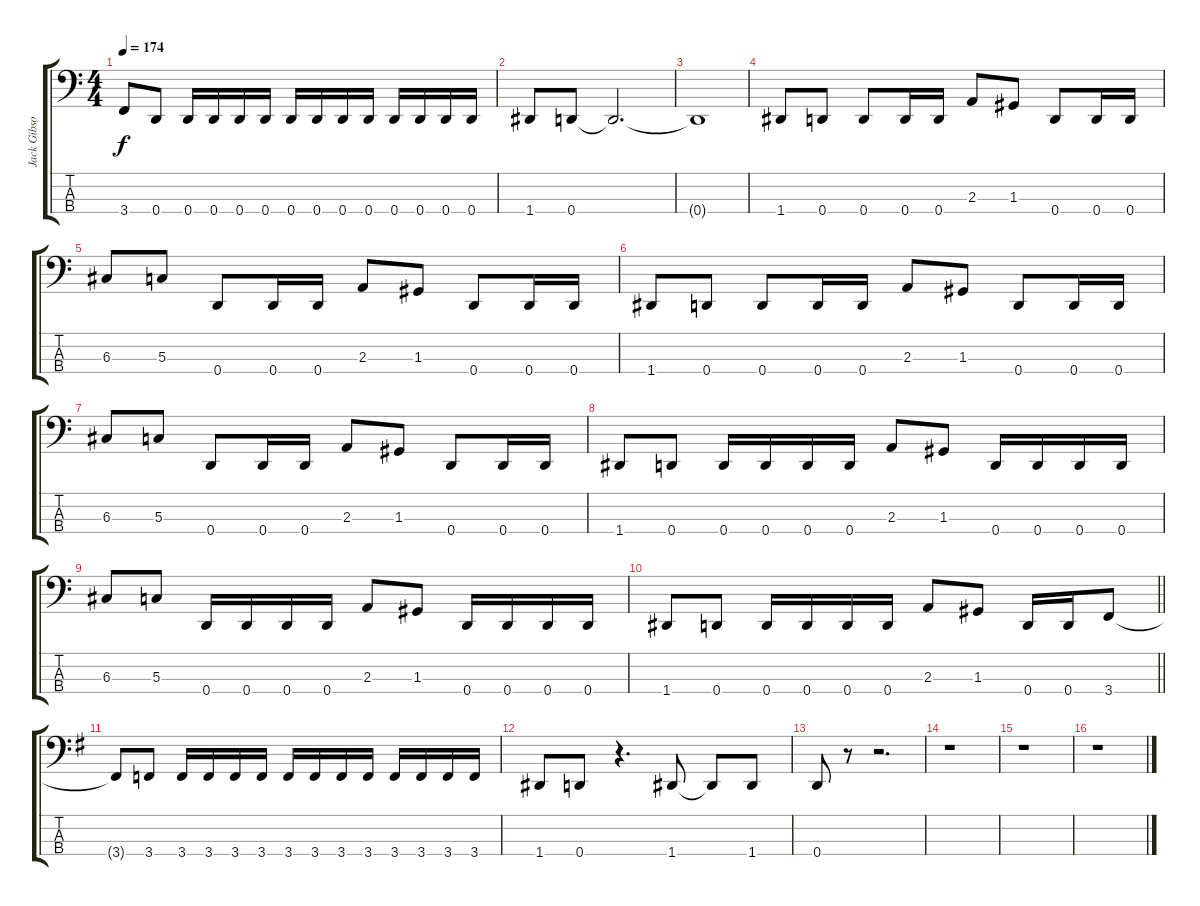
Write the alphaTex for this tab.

\track ("Jack Gibson" "Jack Gibso") {instrument electricbassfinger}
\staff {score tabs}
\tuning (F2 C2 G1 D1) {hide}
\ts (4 4)
\tempo 174
\clef f4
\ks c
3.4{t}.8{dy f} 0.4.8 0.4.16 0.4.16 0.4.16 0.4.16 0.4.16 0.4.16 0.4.16 0.4.16 0.4.16 0.4.16 0.4.16 0.4.16 |
1.4.8 0.4.8 0.4{t}.2{d} |
0.4{t}.1 |
1.4.8 0.4.8 0.4.8 0.4.16 0.4.16 2.3.8 1.3.8 0.4.8 0.4.16 0.4.16 |
6.3.8 5.3.8 0.4.8 0.4.16 0.4.16 2.3.8 1.3.8 0.4.8 0.4.16 0.4.16 |
1.4.8 0.4.8 0.4.8 0.4.16 0.4.16 2.3.8 1.3.8 0.4.8 0.4.16 0.4.16 |
6.3.8 5.3.8 0.4.8 0.4.16 0.4.16 2.3.8 1.3.8 0.4.8 0.4.16 0.4.16 |
1.4.8 0.4.8 0.4.16 0.4.16 0.4.16 0.4.16 2.3.8 1.3.8 0.4.16 0.4.16 0.4.16 0.4.16 |
6.3.8 5.3.8 0.4.16 0.4.16 0.4.16 0.4.16 2.3.8 1.3.8 0.4.16 0.4.16 0.4.16 0.4.16 |
\barLineRight lightlight
1.4.8 0.4.8 0.4.16 0.4.16 0.4.16 0.4.16 2.3.8 1.3.8 0.4.16 0.4.16 3.4.8 |
\ks g
3.4{t}.8 3.4.8 3.4.16 3.4.16 3.4.16 3.4.16 3.4.16 3.4.16 3.4.16 3.4.16 3.4.16 3.4.16 3.4.16 3.4.16 |
1.4.8 0.4.8 r.4{d} 1.4.8 1.4{t}.8 1.4.8 |
0.4.8 r.8 r.2{d} |
r.1 |
r.1 |
r.1
